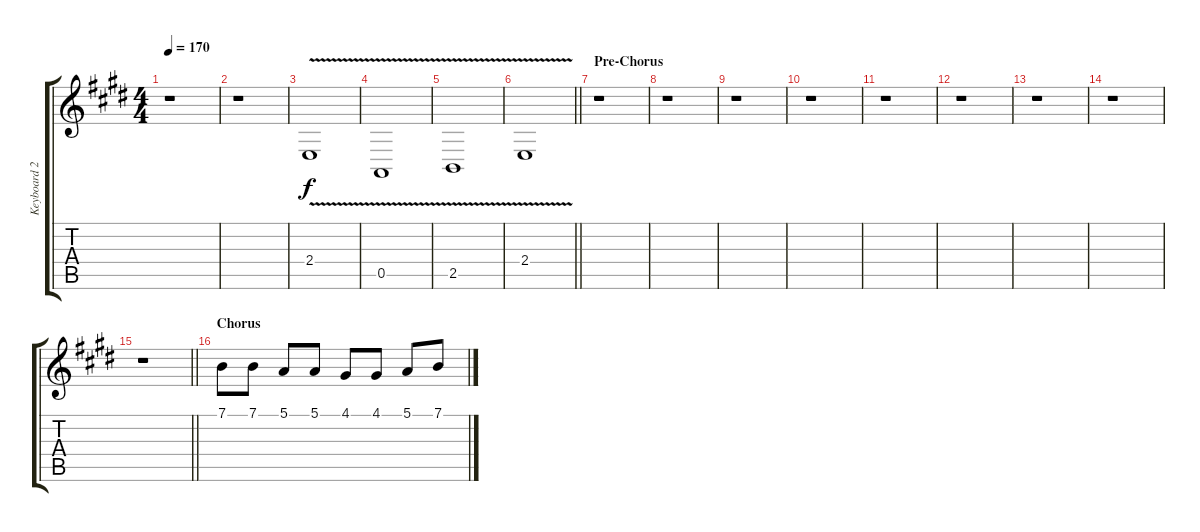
\track ("Keyboard 2" "Keyboard 2") {instrument lead2sawtooth}
\staff {score tabs}
\tuning (E4 B3 G3 D3 A2 E2) {hide}
\ts (4 4)
\tempo 170
\clef g2
\ks e
r.1{dy f} |
r.1 |
2.4{v}.1 |
0.5{v}.1 |
2.5{v}.1 |
\barLineRight lightlight
2.4{v}.1 |
\section ("" "Pre-Chorus")
r.1 |
r.1 |
r.1 |
r.1 |
r.1 |
r.1 |
r.1 |
r.1 |
\barLineRight lightlight
r.1 |
\section ("" "Chorus")
7.1.8 7.1.8 5.1.8 5.1.8 4.1.8 4.1.8 5.1.8 7.1.8
